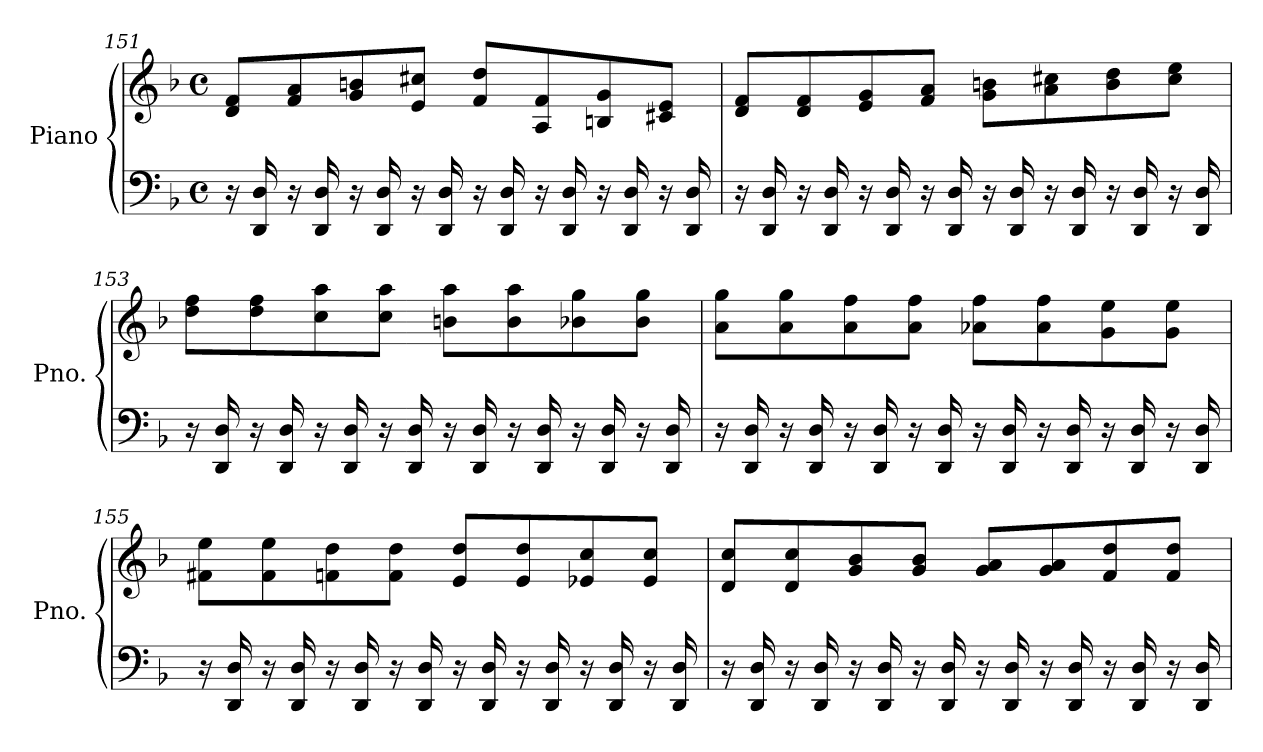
**kern	**kern
*part1	*part1
*staff2	*staff1
*I"Piano	*
*I'Pno.	*
*clefF4	*clefG2
*k[b-]	*k[b-]
*M4/4	*M4/4
*met(c)	*met(c)
=151	=151
16r	8d/ 8f/L
16DD/ 16D/	.
16r	8f/ 8a/
16DD/ 16D/	.
16r	8g/ 8bn/
16DD/ 16D/	.
16r	8e/ 8cc#X/J
16DD/ 16D/	.
16r	8f/ 8dd/L
16DD/ 16D/	.
16r	8A/ 8f/
16DD/ 16D/	.
16r	8Bn/ 8g/
16DD/ 16D/	.
16r	8c#X/ 8e/J
16DD/ 16D/	.
=152	=152
16r	8d/ 8f/L
16DD/ 16D/	.
16r	8d/ 8f/
16DD/ 16D/	.
16r	8e/ 8g/
16DD/ 16D/	.
16r	8f/ 8a/J
16DD/ 16D/	.
16r	8g\ 8bn\L
16DD/ 16D/	.
16r	8a\ 8cc#X\
16DD/ 16D/	.
16r	8b\ 8dd\
16DD/ 16D/	.
16r	8cc#\ 8ee\J
16DD/ 16D/	.
=153	=153
16r	8dd\ 8ff\L
16DD/ 16D/	.
16r	8dd\ 8ff\
16DD/ 16D/	.
16r	8cc\ 8aa\
16DD/ 16D/	.
16r	8cc\ 8aa\J
16DD/ 16D/	.
16r	8bn\ 8aa\L
16DD/ 16D/	.
16r	8b\ 8aa\
16DD/ 16D/	.
16r	8b-X\ 8gg\
16DD/ 16D/	.
16r	8b-\ 8gg\J
16DD/ 16D/	.
=154	=154
16r	8a\ 8gg\L
16DD/ 16D/	.
16r	8a\ 8gg\
16DD/ 16D/	.
16r	8a\ 8ff\
16DD/ 16D/	.
16r	8a\ 8ff\J
16DD/ 16D/	.
16r	8a-X\ 8ff\L
16DD/ 16D/	.
16r	8a-\ 8ff\
16DD/ 16D/	.
16r	8g\ 8ee\
16DD/ 16D/	.
16r	8g\ 8ee\J
16DD/ 16D/	.
=155	=155
16r	8f#X\ 8ee\L
16DD/ 16D/	.
16r	8f#\ 8ee\
16DD/ 16D/	.
16r	8fn\ 8dd\
16DD/ 16D/	.
16r	8f\ 8dd\J
16DD/ 16D/	.
16r	8e/ 8dd/L
16DD/ 16D/	.
16r	8e/ 8dd/
16DD/ 16D/	.
16r	8e-X/ 8cc/
16DD/ 16D/	.
16r	8e-/ 8cc/J
16DD/ 16D/	.
=156	=156
16r	8d/ 8cc/L
16DD/ 16D/	.
16r	8d/ 8cc/
16DD/ 16D/	.
16r	8g/ 8b-/
16DD/ 16D/	.
16r	8g/ 8b-/J
16DD/ 16D/	.
16r	8g/ 8a/L
16DD/ 16D/	.
16r	8g/ 8a/
16DD/ 16D/	.
16r	8f/ 8dd/
16DD/ 16D/	.
16r	8f/ 8dd/J
16DD/ 16D/	.
=	=
*-	*-
